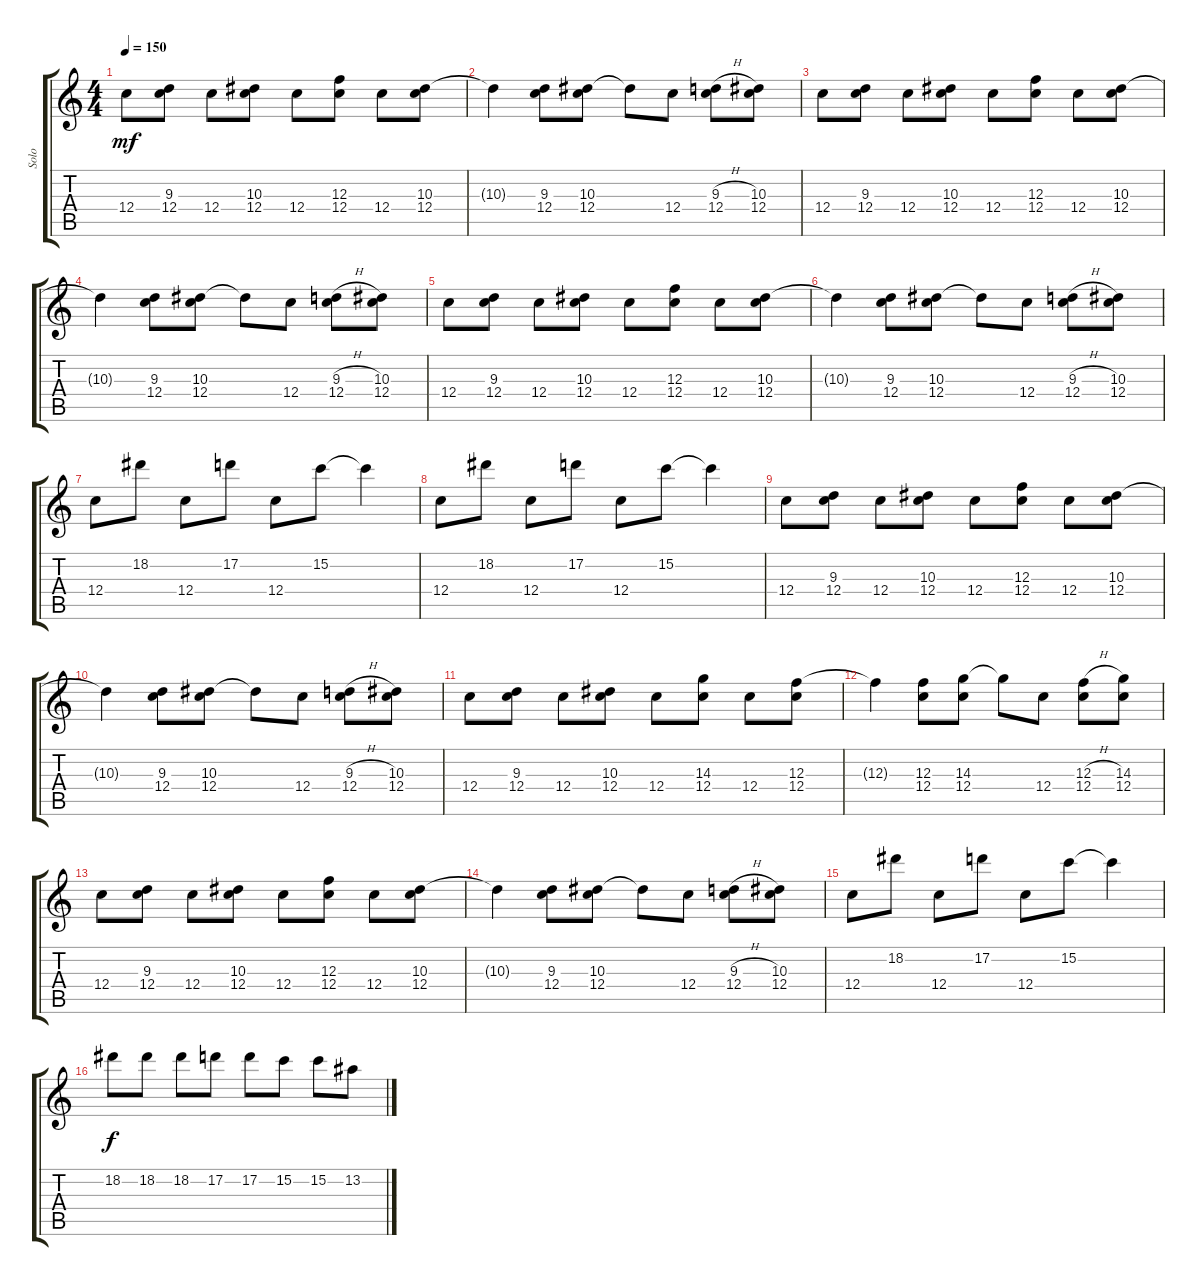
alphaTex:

\track ("Solo" "Solo") {instrument distortionguitar}
\staff {score tabs}
\tuning (D4 A3 F3 C3 G2 C2) {hide}
\ts (4 4)
\tempo 150
\clef g2
\ks c
12.4.8{dy mf volume 11 instrument electricguitarclean} (9.3 12.4).8 12.4.8 (10.3 12.4).8 12.4.8 (12.3 12.4).8 12.4.8 (10.3 12.4).8 |
10.3{t}.4 (9.3 12.4).8 (10.3 12.4).8 10.3{t}.8 12.4.8 (9.3{h} 12.4).8 (10.3 12.4).8 |
12.4.8 (9.3 12.4).8 12.4.8 (10.3 12.4).8 12.4.8 (12.3 12.4).8 12.4.8 (10.3 12.4).8 |
10.3{t}.4 (9.3 12.4).8 (10.3 12.4).8 10.3{t}.8 12.4.8 (9.3{h} 12.4).8 (10.3 12.4).8 |
12.4.8 (9.3 12.4).8 12.4.8 (10.3 12.4).8 12.4.8 (12.3 12.4).8 12.4.8 (10.3 12.4).8 |
10.3{t}.4 (9.3 12.4).8 (10.3 12.4).8 10.3{t}.8 12.4.8 (9.3{h} 12.4).8 (10.3 12.4).8 |
12.4.8 18.2.8 12.4.8 17.2.8 12.4.8 15.2.8 15.2{t}.4 |
12.4.8 18.2.8 12.4.8 17.2.8 12.4.8 15.2.8 15.2{t}.4 |
12.4.8 (9.3 12.4).8 12.4.8 (10.3 12.4).8 12.4.8 (12.3 12.4).8 12.4.8 (10.3 12.4).8 |
10.3{t}.4 (9.3 12.4).8 (10.3 12.4).8 10.3{t}.8 12.4.8 (9.3{h} 12.4).8 (10.3 12.4).8 |
12.4.8 (9.3 12.4).8 12.4.8 (10.3 12.4).8 12.4.8 (14.3 12.4).8 12.4.8 (12.3 12.4).8 |
12.3{t}.4 (12.3 12.4).8 (14.3 12.4).8 14.3{t}.8 12.4.8 (12.3{h} 12.4).8 (14.3 12.4).8 |
12.4.8 (9.3 12.4).8 12.4.8 (10.3 12.4).8 12.4.8 (12.3 12.4).8 12.4.8 (10.3 12.4).8 |
10.3{t}.4 (9.3 12.4).8 (10.3 12.4).8 10.3{t}.8 12.4.8 (9.3{h} 12.4).8 (10.3 12.4).8 |
12.4.8 18.2.8 12.4.8 17.2.8 12.4.8 15.2.8 15.2{t}.4 |
18.2.8{dy f} 18.2.8 18.2.8 17.2.8 17.2.8 15.2.8 15.2.8 13.2.8
